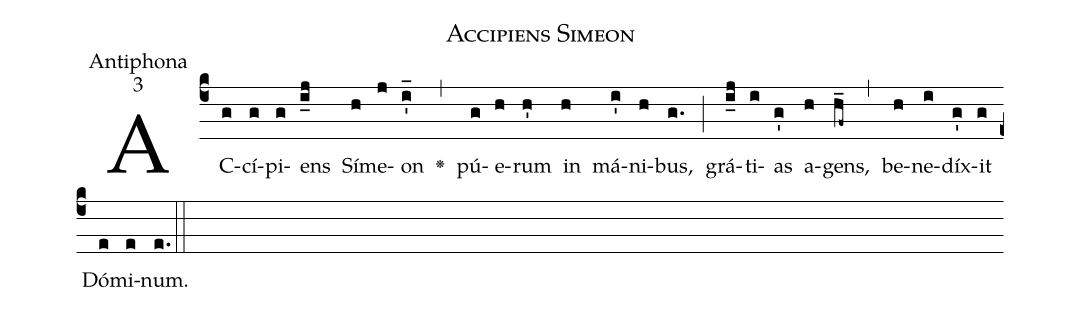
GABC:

name:Accipiens Simeon;
office-part:Antiphona;
mode:3;
def-m1:}{\greseteolcustos{manual}{;
def-m2:\ifx\breakbeforeEuouae\undefined\else;
def-m3:\fi}\ifx\noeuouae\undefined\def\noeuouae{F}\fi\if\noeuouae F{;
def-m4:}\fi;
%%
(c4) AC(g)cí(g)pi(g)ens(i_j) Sí(h)me(j)on(i'_) <v>\greheightstar</v>(,) pú(g)e(h)rum(h') in(h) má(i')ni(h)bus,(g.) (;)
grá(i_j)ti(i)as(g') a(h)gens,(h_f~) (,) be(h)ne(i)díx(g')it(g) Dó(e)mi(e[em1])num.(e.) (::[em2]z[em3])
E(j) u(j) o(j) u(h) a(j) e.(i.) (::[em4])
